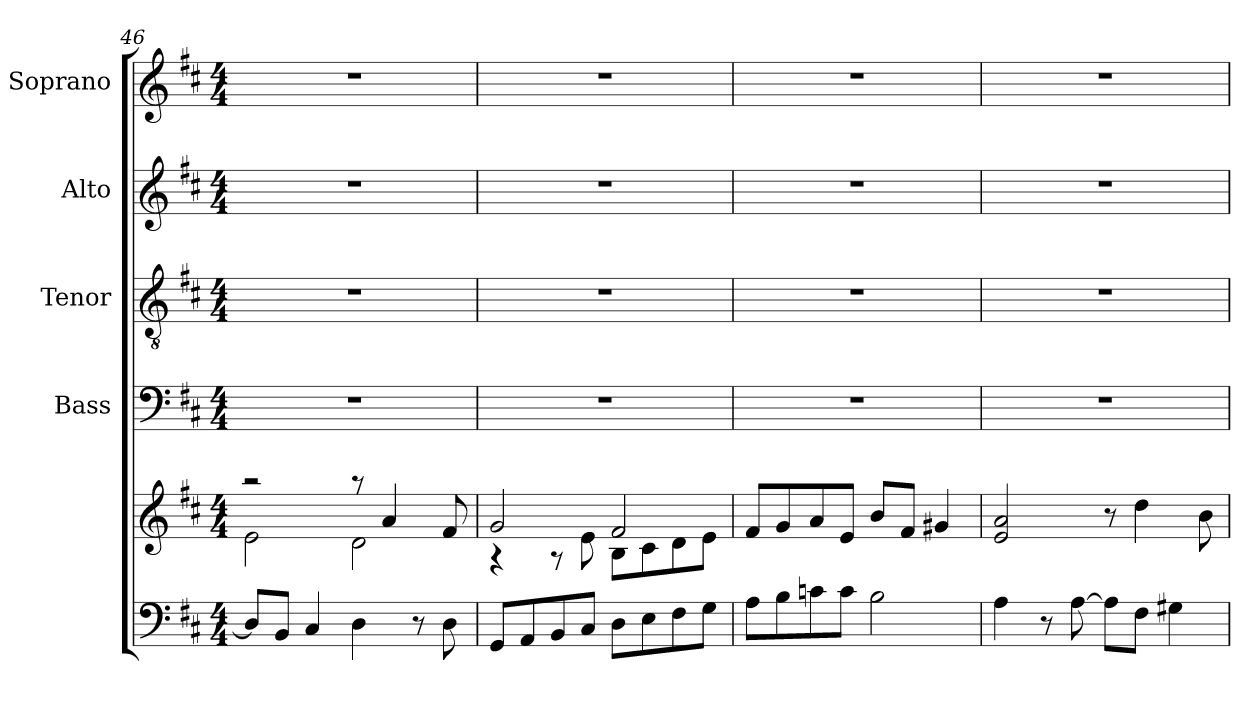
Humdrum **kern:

**kern	**kern	**kern	**kern	**kern	**kern
*part5	*part5	*part4	*part3	*part2	*part1
*staff6	*staff5	*staff4	*staff3	*staff2	*staff1
*	*	*I"Bass	*I"Tenor	*I"Alto	*I"Soprano
*clefF4	*clefG2	*clefF4	*clefGv2	*clefG2	*clefG2
*k[f#c#]	*k[f#c#]	*k[f#c#]	*k[f#c#]	*k[f#c#]	*k[f#c#]
*D:	*D:	*D:	*D:	*D:	*D:
*M4/4	*M4/4	*M4/4	*M4/4	*M4/4	*M4/4
=46	=46	=46	=46	=46	=46
*	*^	*	*	*	*
8D/L]	2raa	2e\	1r	1r	1r	1r
8BB/J	.	.	.	.	.	.
4C#/	.	.	.	.	.	.
4D\	8raa	2d\	.	.	.	.
.	4a/	.	.	.	.	.
8r	.	.	.	.	.	.
8D\	8f#/	.	.	.	.	.
=47	=47	=47	=47	=47	=47	=47
8GG/L	2g/	4rG	1r	1r	1r	1r
8AA/	.	.	.	.	.	.
8BB/	.	8rA	.	.	.	.
8C#/J	.	8e\	.	.	.	.
8D\L	2f#/	8B\L	.	.	.	.
8E\	.	8c#\	.	.	.	.
8F#\	.	8d\	.	.	.	.
8G\J	.	8e\J	.	.	.	.
*	*v	*v	*	*	*	*
=48	=48	=48	=48	=48	=48
8A\L	8f#/L	1r	1r	1r	1r
8B\	8g/	.	.	.	.
8cn\	8a/	.	.	.	.
8c\J	8e/J	.	.	.	.
2B\	8b/L	.	.	.	.
.	8f#/J	.	.	.	.
.	4g#X/	.	.	.	.
=49	=49	=49	=49	=49	=49
4A\	2e/ 2a/	1r	1r	1r	1r
8r	.	.	.	.	.
[8A\	.	.	.	.	.
8A\L]	8r	.	.	.	.
8F#\J	4dd\	.	.	.	.
4G#X\	.	.	.	.	.
.	8b\	.	.	.	.
=	=	=	=	=	=
*-	*-	*-	*-	*-	*-
